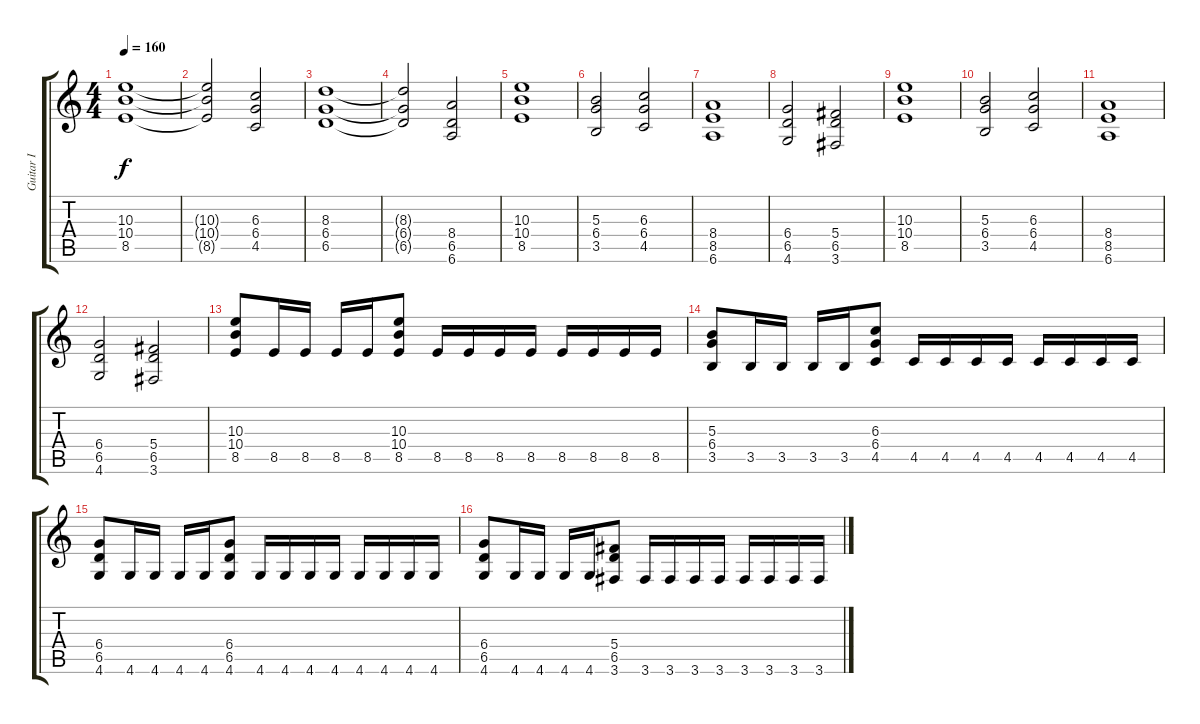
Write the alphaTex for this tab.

\track ("Guitar I" "Guitar I") {instrument distortionguitar}
\staff {score tabs}
\tuning (Eb4 Bb3 Gb3 Db3 Ab2 Eb2) {hide}
\ts (4 4)
\tempo 160
\clef g2
\ks c
(10.3 10.4 8.5).1{dy f} |
(10.3{t} 10.4{t} 8.5{t}).2 (6.3 6.4 4.5).2 |
(8.3 6.4 6.5).1 |
(8.3{t} 6.4{t} 6.5{t}).2 (8.4 6.5 6.6).2 |
(10.3 10.4 8.5).1 |
(5.3 6.4 3.5).2 (6.3 6.4 4.5).2 |
(8.4 8.5 6.6).1 |
(6.4 6.5 4.6).2 (5.4 6.5 3.6).2 |
(10.3 10.4 8.5).1 |
(5.3 6.4 3.5).2 (6.3 6.4 4.5).2 |
(8.4 8.5 6.6).1 |
(6.4 6.5 4.6).2 (5.4 6.5 3.6).2 |
(10.3 10.4 8.5).8 8.5.16 8.5.16 8.5.16 8.5.16 (10.3 10.4 8.5).8 8.5.16 8.5.16 8.5.16 8.5.16 8.5.16 8.5.16 8.5.16 8.5.16 |
(5.3 6.4 3.5).8 3.5.16 3.5.16 3.5.16 3.5.16 (6.3 6.4 4.5).8 4.5.16 4.5.16 4.5.16 4.5.16 4.5.16 4.5.16 4.5.16 4.5.16 |
(6.4 6.5 4.6).8 4.6.16 4.6.16 4.6.16 4.6.16 (6.4 6.5 4.6).8 4.6.16 4.6.16 4.6.16 4.6.16 4.6.16 4.6.16 4.6.16 4.6.16 |
(6.4 6.5 4.6).8 4.6.16 4.6.16 4.6.16 4.6.16 (5.4 6.5 3.6).8 3.6.16 3.6.16 3.6.16 3.6.16 3.6.16 3.6.16 3.6.16 3.6.16
